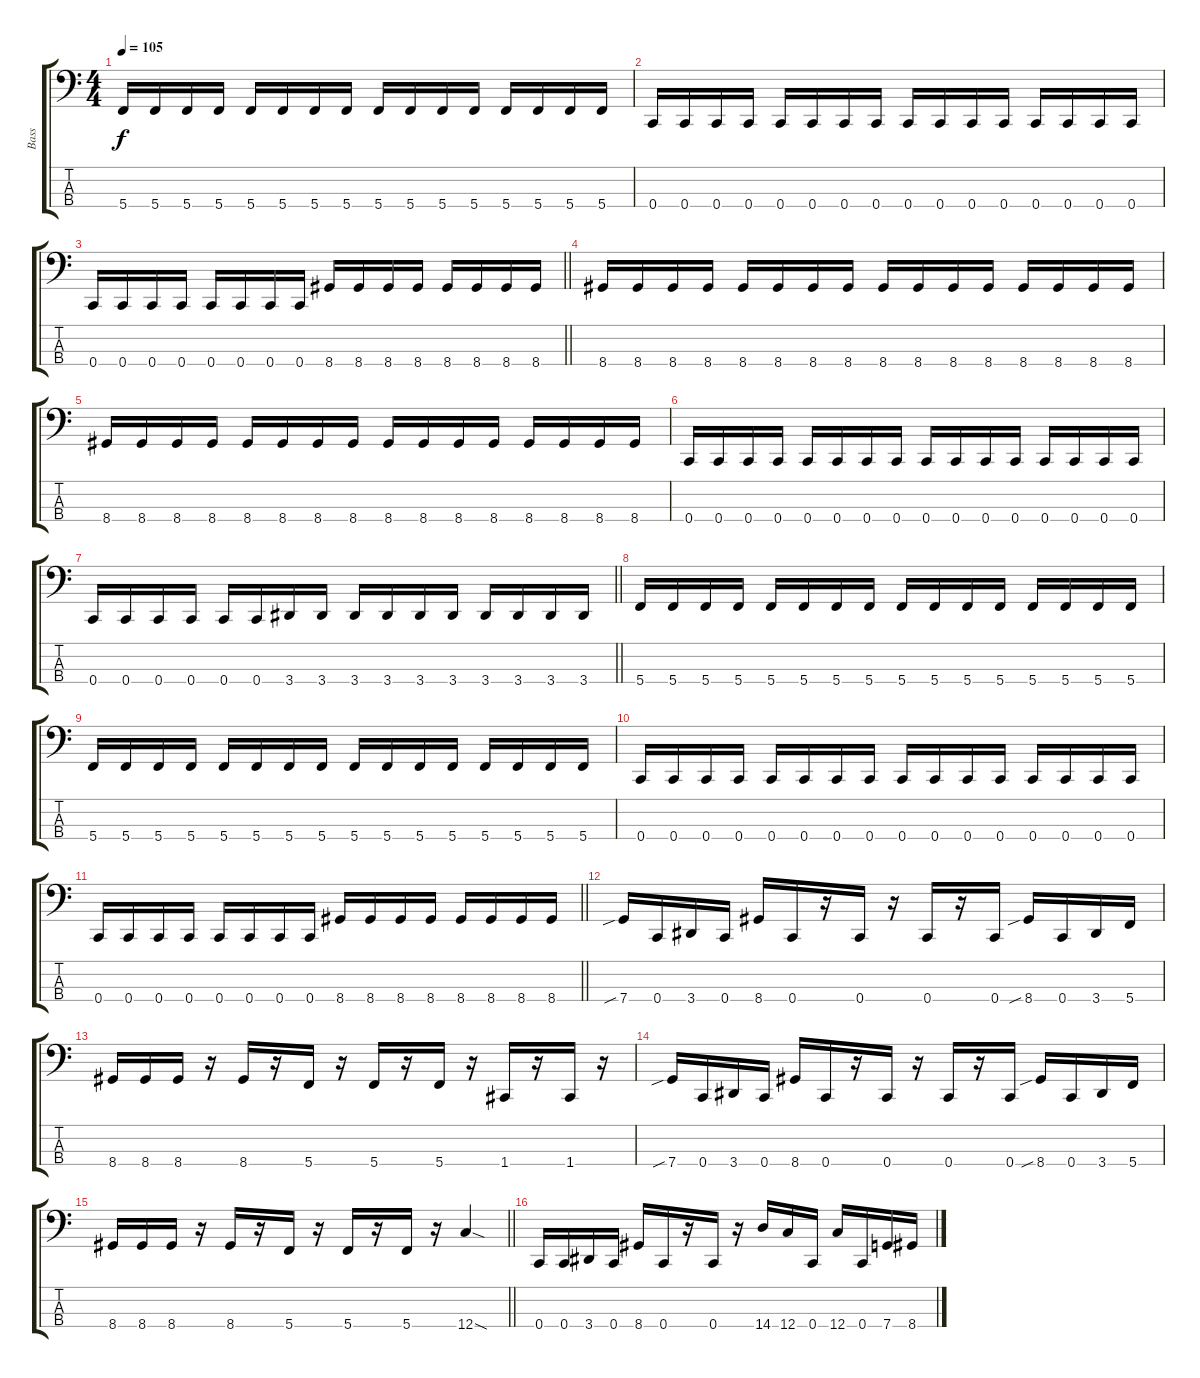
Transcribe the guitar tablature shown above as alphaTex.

\track ("Bass" "Bass") {instrument electricbasspick}
\staff {score tabs}
\tuning (F2 C2 G1 C1) {hide}
\ts (4 4)
\tempo 105
\clef f4
\ks c
5.4.16{dy f} 5.4.16 5.4.16 5.4.16 5.4.16 5.4.16 5.4.16 5.4.16 5.4.16 5.4.16 5.4.16 5.4.16 5.4.16 5.4.16 5.4.16 5.4.16 |
0.4.16 0.4.16 0.4.16 0.4.16 0.4.16 0.4.16 0.4.16 0.4.16 0.4.16 0.4.16 0.4.16 0.4.16 0.4.16 0.4.16 0.4.16 0.4.16 |
\barLineRight lightlight
0.4.16 0.4.16 0.4.16 0.4.16 0.4.16 0.4.16 0.4.16 0.4.16 8.4.16 8.4.16 8.4.16 8.4.16 8.4.16 8.4.16 8.4.16 8.4.16 |
\section ("" "")
8.4.16 8.4.16 8.4.16 8.4.16 8.4.16 8.4.16 8.4.16 8.4.16 8.4.16 8.4.16 8.4.16 8.4.16 8.4.16 8.4.16 8.4.16 8.4.16 |
8.4.16 8.4.16 8.4.16 8.4.16 8.4.16 8.4.16 8.4.16 8.4.16 8.4.16 8.4.16 8.4.16 8.4.16 8.4.16 8.4.16 8.4.16 8.4.16 |
0.4.16 0.4.16 0.4.16 0.4.16 0.4.16 0.4.16 0.4.16 0.4.16 0.4.16 0.4.16 0.4.16 0.4.16 0.4.16 0.4.16 0.4.16 0.4.16 |
\barLineRight lightlight
0.4.16 0.4.16 0.4.16 0.4.16 0.4.16 0.4.16 3.4.16 3.4.16 3.4.16 3.4.16 3.4.16 3.4.16 3.4.16 3.4.16 3.4.16 3.4.16 |
\section ("" "")
5.4.16 5.4.16 5.4.16 5.4.16 5.4.16 5.4.16 5.4.16 5.4.16 5.4.16 5.4.16 5.4.16 5.4.16 5.4.16 5.4.16 5.4.16 5.4.16 |
5.4.16 5.4.16 5.4.16 5.4.16 5.4.16 5.4.16 5.4.16 5.4.16 5.4.16 5.4.16 5.4.16 5.4.16 5.4.16 5.4.16 5.4.16 5.4.16 |
0.4.16 0.4.16 0.4.16 0.4.16 0.4.16 0.4.16 0.4.16 0.4.16 0.4.16 0.4.16 0.4.16 0.4.16 0.4.16 0.4.16 0.4.16 0.4.16 |
\barLineRight lightlight
0.4.16 0.4.16 0.4.16 0.4.16 0.4.16 0.4.16 0.4.16 0.4.16 8.4.16 8.4.16 8.4.16 8.4.16 8.4.16 8.4.16 8.4.16 8.4.16 |
\section ("" "")
7.4{sib}.16 0.4.16 3.4.16 0.4.16 8.4.16 0.4.16 r.16 0.4.16 r.16 0.4.16 r.16 0.4.16 8.4{sib}.16 0.4.16 3.4.16 5.4.16 |
8.4.16 8.4.16 8.4.16 r.16 8.4.16 r.16 5.4.16 r.16 5.4.16 r.16 5.4.16 r.16 1.4.16 r.16 1.4.16 r.16 |
7.4{sib}.16 0.4.16 3.4.16 0.4.16 8.4.16 0.4.16 r.16 0.4.16 r.16 0.4.16 r.16 0.4.16 8.4{sib}.16 0.4.16 3.4.16 5.4.16 |
\barLineRight lightlight
8.4.16 8.4.16 8.4.16 r.16 8.4.16 r.16 5.4.16 r.16 5.4.16 r.16 5.4.16 r.16 12.4{sod}.4 |
\section ("" "")
0.4.16 0.4.16 3.4.16 0.4.16 8.4.16 0.4.16 r.16 0.4.16 r.16 14.4.16 12.4.16 0.4.16 12.4.16 0.4.16 7.4.16 8.4.16
